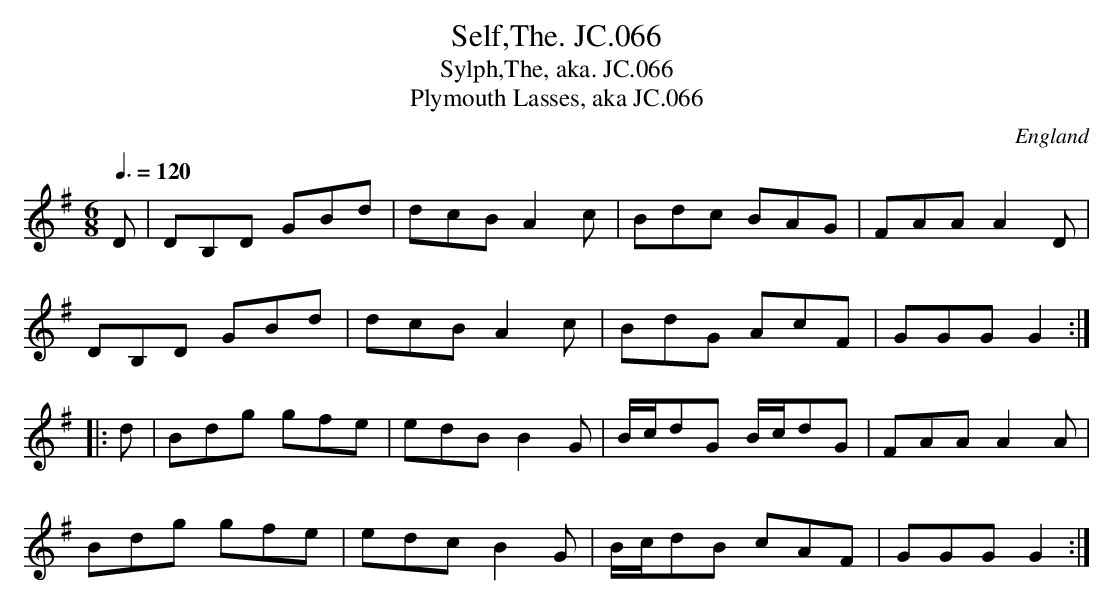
X:1
T:Self,The. JC.066
T:Sylph,The, aka. JC.066
T:Plymouth Lasses, aka JC.066
O:England
M:6/8
L:1/8
Q:3/8=120
K:G major
D|\
DB,D GBd|dcB A2c|Bdc BAG|FAA A2D|!
DB,D GBd|dcBA2c|BdG AcF|GGGG2:|!
|:d|Bdg gfe|edBB2G|B/c/dG B/c/dG|FAAA2A|!
Bdg gfe|edcB2G|B/c/dB cAF|GGGG2:|
